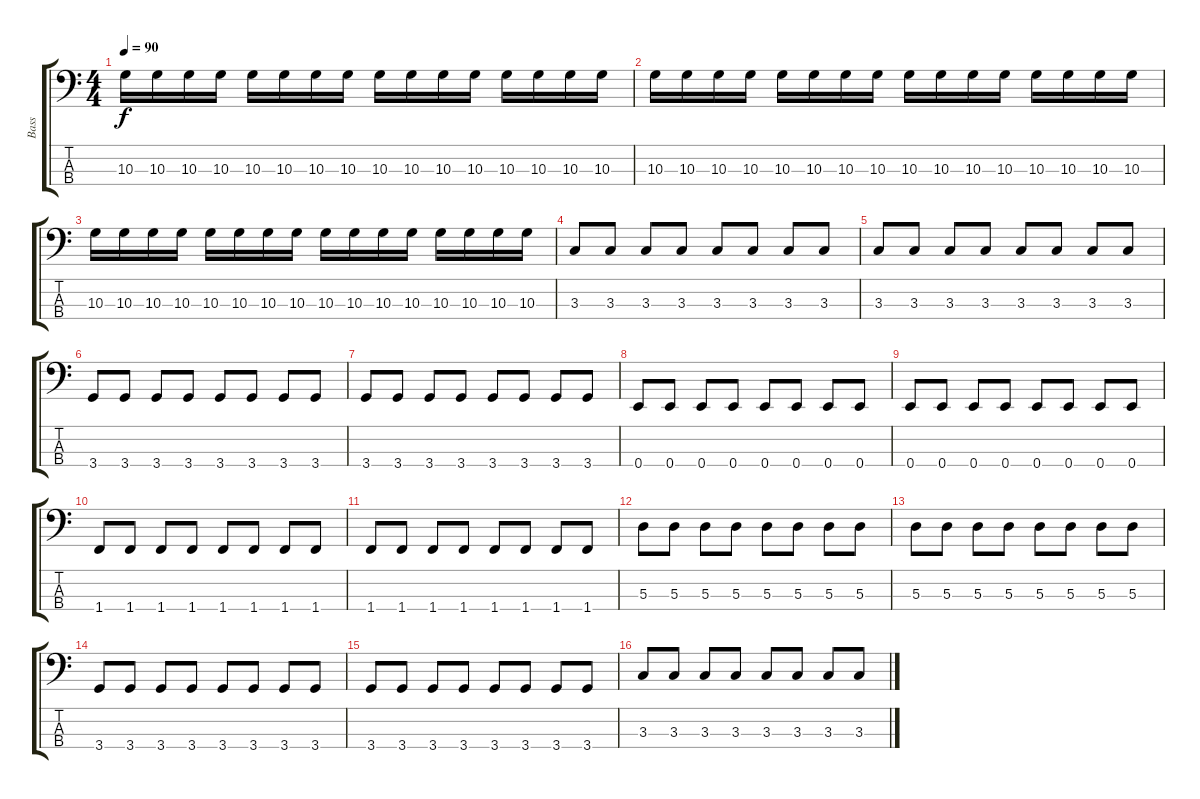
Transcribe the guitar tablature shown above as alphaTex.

\track ("Bass" "Bass") {instrument distortionguitar}
\staff {score tabs}
\tuning (G2 D2 A1 E1) {hide}
\ts (4 4)
\tempo 90
\clef f4
\ks c
10.3.16{dy f} 10.3.16 10.3.16 10.3.16 10.3.16 10.3.16 10.3.16 10.3.16 10.3.16 10.3.16 10.3.16 10.3.16 10.3.16 10.3.16 10.3.16 10.3.16 |
10.3.16 10.3.16 10.3.16 10.3.16 10.3.16 10.3.16 10.3.16 10.3.16 10.3.16 10.3.16 10.3.16 10.3.16 10.3.16 10.3.16 10.3.16 10.3.16 |
10.3.16 10.3.16 10.3.16 10.3.16 10.3.16 10.3.16 10.3.16 10.3.16 10.3.16 10.3.16 10.3.16 10.3.16 10.3.16 10.3.16 10.3.16 10.3.16 |
3.3.8 3.3.8 3.3.8 3.3.8 3.3.8 3.3.8 3.3.8 3.3.8 |
3.3.8 3.3.8 3.3.8 3.3.8 3.3.8 3.3.8 3.3.8 3.3.8 |
3.4.8 3.4.8 3.4.8 3.4.8 3.4.8 3.4.8 3.4.8 3.4.8 |
3.4.8 3.4.8 3.4.8 3.4.8 3.4.8 3.4.8 3.4.8 3.4.8 |
0.4.8 0.4.8 0.4.8 0.4.8 0.4.8 0.4.8 0.4.8 0.4.8 |
0.4.8 0.4.8 0.4.8 0.4.8 0.4.8 0.4.8 0.4.8 0.4.8 |
1.4.8 1.4.8 1.4.8 1.4.8 1.4.8 1.4.8 1.4.8 1.4.8 |
1.4.8 1.4.8 1.4.8 1.4.8 1.4.8 1.4.8 1.4.8 1.4.8 |
5.3.8 5.3.8 5.3.8 5.3.8 5.3.8 5.3.8 5.3.8 5.3.8 |
5.3.8 5.3.8 5.3.8 5.3.8 5.3.8 5.3.8 5.3.8 5.3.8 |
3.4.8 3.4.8 3.4.8 3.4.8 3.4.8 3.4.8 3.4.8 3.4.8 |
3.4.8 3.4.8 3.4.8 3.4.8 3.4.8 3.4.8 3.4.8 3.4.8 |
3.3.8 3.3.8 3.3.8 3.3.8 3.3.8 3.3.8 3.3.8 3.3.8
